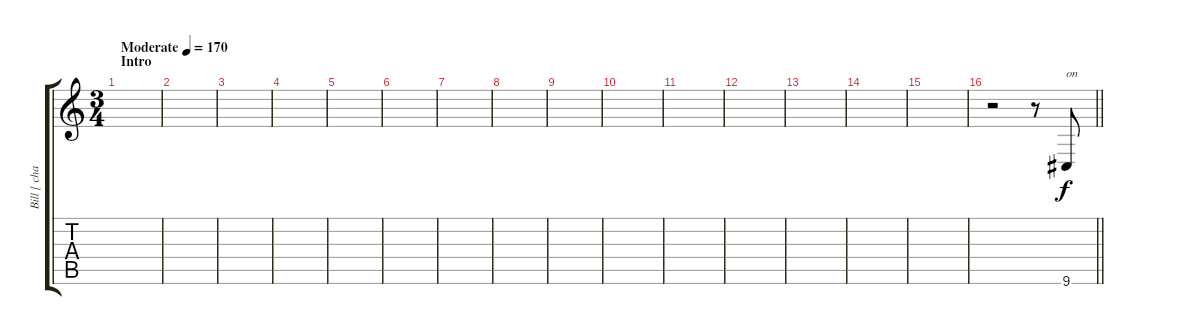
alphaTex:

\track ("Bill [ chant ]" "Bill [ cha") {instrument oboe}
\staff {score tabs}
\tuning (E4 B3 G3 D3 A2 E2) {hide}
\ts (3 4)
\section ("" "Intro")
\tempo (170 "Moderate")
\clef g2
\ks c
|
|
|
|
|
|
|
|
|
|
|
|
|
|
|
\barLineRight lightlight
r.2 r.8 9.6.8{txt "on"}
